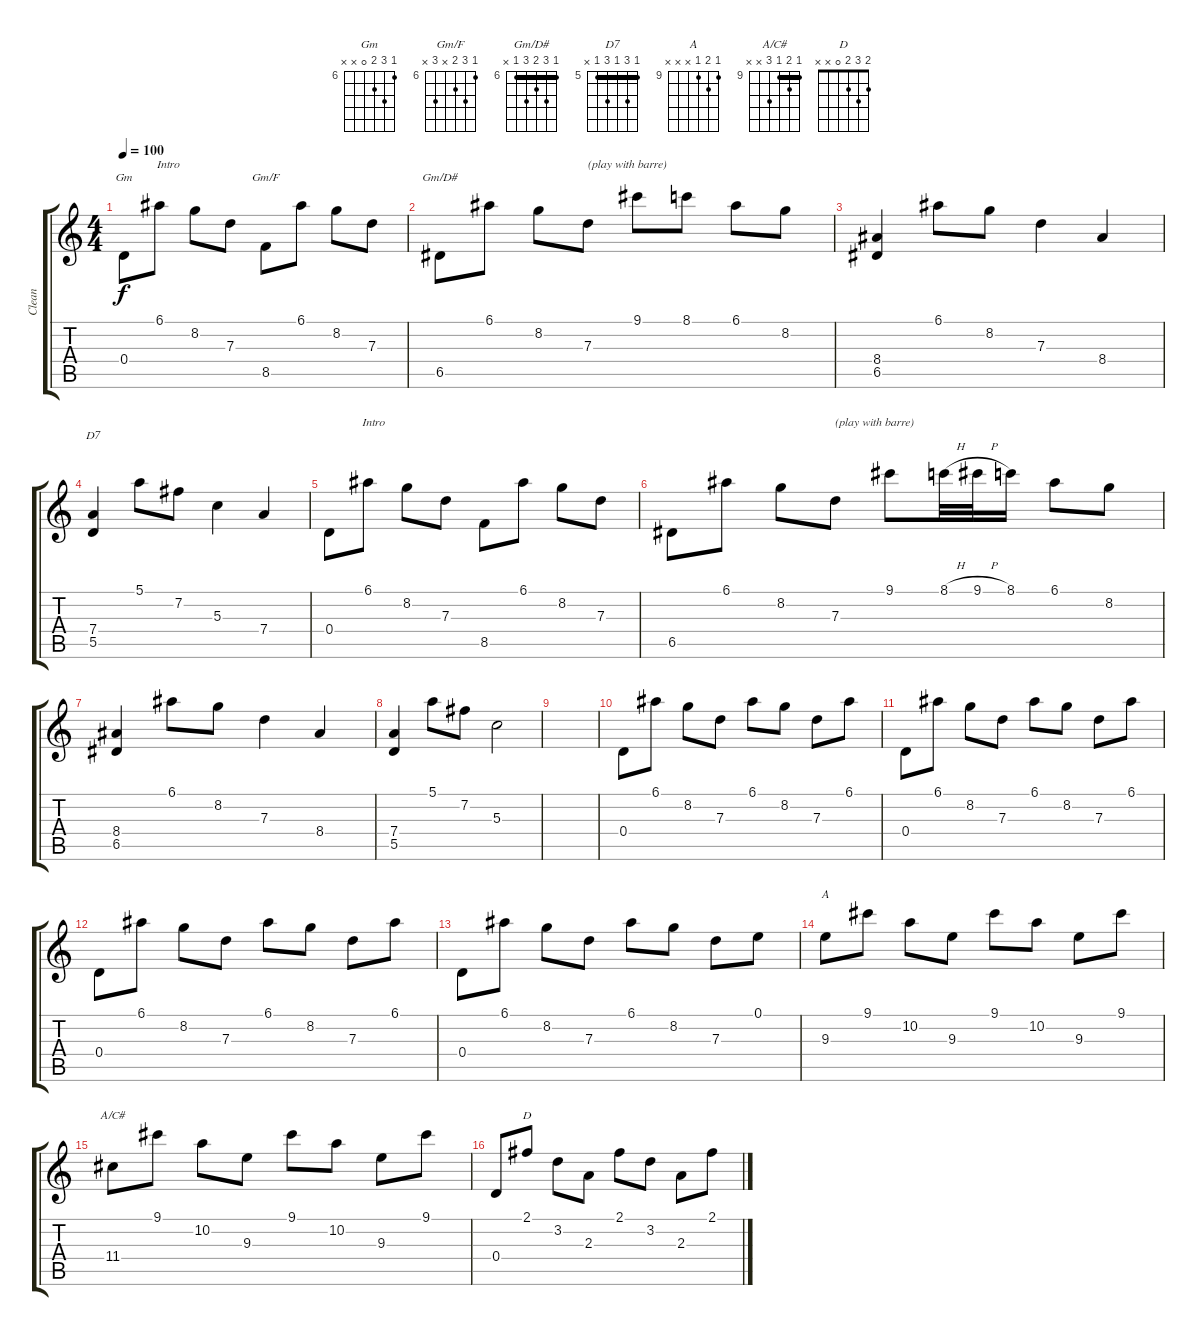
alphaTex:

\track ("Clean" "Clean") {instrument acousticguitarsteel}
\staff {score tabs}
\tuning (E4 B3 G3 D3 A2 E2) {hide}
\chord ("Gm" 6 8 7 0 x x) {firstfret 6}
\chord ("Gm/F" 6 8 7 x 8 x) {firstfret 6}
\chord ("Gm/D#" 6 8 7 8 6 x) {firstfret 6 barre 6}
\chord ("D7" 5 7 5 7 5 x) {firstfret 5 barre 5}
\chord ("A" 9 10 9 x x x) {firstfret 9}
\chord ("A/C#" 9 10 9 11 x x) {firstfret 9 barre 9}
\chord ("D" 2 3 2 0 x x)
\ts (4 4)
\tempo 100
\clef g2
\ks c
0.4.8{ch "Gm" txt "           Intro" dy f instrument acousticguitarsteel} 6.1.8 8.2.8 7.3.8 8.5.8{ch "Gm/F"} 6.1.8 8.2.8 7.3.8 |
6.5.8{ch "Gm/D#"} 6.1.8 8.2.8 7.3.8{txt "(play with barre)"} 9.1.8 8.1.8 6.1.8 8.2.8 |
(8.4 6.5).4 6.1.8 8.2.8 7.3.4 8.4.4 |
(7.4 5.5).4{ch "D7"} 5.1.8 7.2.8 5.3.4 7.4.4 |
0.4.8{txt "           Intro"} 6.1.8 8.2.8 7.3.8 8.5.8 6.1.8 8.2.8 7.3.8 |
6.5.8 6.1.8 8.2.8 7.3.8{txt "(play with barre)"} 9.1.8 8.1{h}.32 9.1{h}.32 8.1.16 6.1.8 8.2.8 |
(8.4 6.5).4 6.1.8 8.2.8 7.3.4 8.4.4 |
(7.4 5.5).4 5.1.8 7.2.8 5.3.2 |
|
0.4.8 6.1.8 8.2.8 7.3.8 6.1.8 8.2.8 7.3.8 6.1.8 |
0.4.8 6.1.8 8.2.8 7.3.8 6.1.8 8.2.8 7.3.8 6.1.8 |
0.4.8 6.1.8 8.2.8 7.3.8 6.1.8 8.2.8 7.3.8 6.1.8 |
0.4.8 6.1.8 8.2.8 7.3.8 6.1.8 8.2.8 7.3.8 0.1.8 |
9.3.8{ch "A"} 9.1.8 10.2.8 9.3.8 9.1.8 10.2.8 9.3.8 9.1.8 |
11.4.8{ch "A/C#"} 9.1.8 10.2.8 9.3.8 9.1.8 10.2.8 9.3.8 9.1.8 |
0.4.8 2.1.8{ch "D"} 3.2.8 2.3.8 2.1.8 3.2.8 2.3.8 2.1.8
